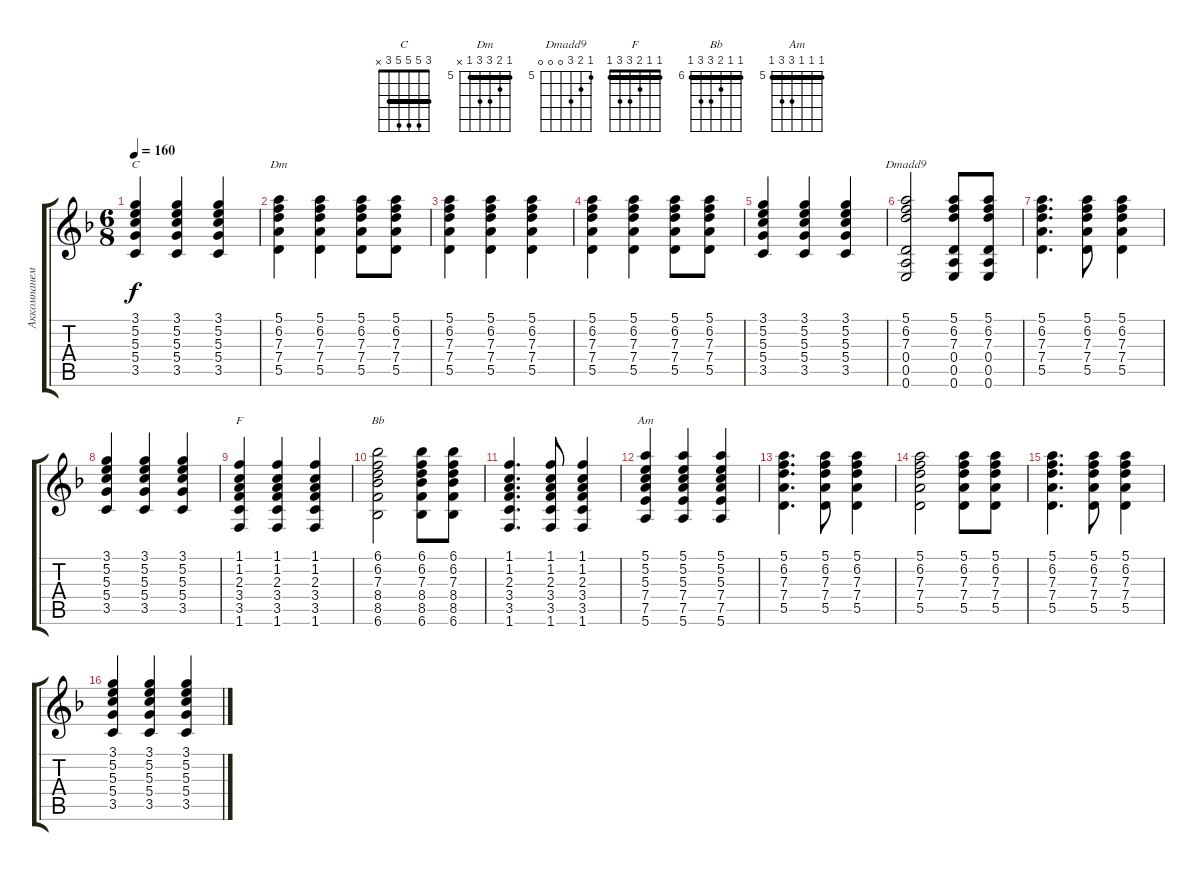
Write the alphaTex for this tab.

\track ("Аккомпанемент " "Аккомпанем") {instrument acousticguitarsteel}
\staff {score tabs}
\tuning (E4 B3 G3 D3 A2 E2) {hide}
\chord ("C" 3 5 5 5 3 x) {barre 3}
\chord ("Dm" 5 6 7 7 5 x) {firstfret 5 barre 5}
\chord ("Dmadd9" 5 6 7 0 0 0) {firstfret 5}
\chord ("F" 1 1 2 3 3 1) {barre 1}
\chord ("Bb" 6 6 7 8 8 6) {firstfret 6 barre 6}
\chord ("Am" 5 5 5 7 7 5) {firstfret 5 barre 5}
\ts (6 8)
\tempo 160
\clef g2
\ks dminor
(3.1 5.2 5.3 5.4 3.5).4{ch "C" dy f} (3.1 5.2 5.3 5.4 3.5).4 (3.1 5.2 5.3 5.4 3.5).4 |
(5.1 6.2 7.3 7.4 5.5).4{ch "Dm"} (5.1 6.2 7.3 7.4 5.5).4 (5.1 6.2 7.3 7.4 5.5).8 (5.1 6.2 7.3 7.4 5.5).8 |
(5.1 6.2 7.3 7.4 5.5).4 (5.1 6.2 7.3 7.4 5.5).4 (5.1 6.2 7.3 7.4 5.5).4 |
(5.1 6.2 7.3 7.4 5.5).4 (5.1 6.2 7.3 7.4 5.5).4 (5.1 6.2 7.3 7.4 5.5).8 (5.1 6.2 7.3 7.4 5.5).8 |
(3.1 5.2 5.3 5.4 3.5).4 (3.1 5.2 5.3 5.4 3.5).4 (3.1 5.2 5.3 5.4 3.5).4 |
(5.1 6.2 7.3 0.4 0.5 0.6).2{ch "Dmadd9"} (5.1 6.2 7.3 0.4 0.5 0.6).8 (5.1 6.2 7.3 0.4 0.5 0.6).8 |
(5.1 6.2 7.3 7.4 5.5).4{d} (5.1 6.2 7.3 7.4 5.5).8 (5.1 6.2 7.3 7.4 5.5).4 |
(3.1 5.2 5.3 5.4 3.5).4 (3.1 5.2 5.3 5.4 3.5).4 (3.1 5.2 5.3 5.4 3.5).4 |
(1.1 1.2 2.3 3.4 3.5 1.6).4{ch "F"} (1.1 1.2 2.3 3.4 3.5 1.6).4 (1.1 1.2 2.3 3.4 3.5 1.6).4 |
(6.1 6.2 7.3 8.4 8.5 6.6).2{ch "Bb"} (6.1 6.2 7.3 8.4 8.5 6.6).8 (6.1 6.2 7.3 8.4 8.5 6.6).8 |
(1.1 1.2 2.3 3.4 3.5 1.6).4{d} (1.1 1.2 2.3 3.4 3.5 1.6).8 (1.1 1.2 2.3 3.4 3.5 1.6).4 |
(5.1 5.2 5.3 7.4 7.5 5.6).4{ch "Am"} (5.1 5.2 5.3 7.4 7.5 5.6).4 (5.1 5.2 5.3 7.4 7.5 5.6).4 |
(5.1 6.2 7.3 7.4 5.5).4{d} (5.1 6.2 7.3 7.4 5.5).8 (5.1 6.2 7.3 7.4 5.5).4 |
(5.1 6.2 7.3 7.4 5.5).2 (5.1 6.2 7.3 7.4 5.5).8 (5.1 6.2 7.3 7.4 5.5).8 |
(5.1 6.2 7.3 7.4 5.5).4{d} (5.1 6.2 7.3 7.4 5.5).8 (5.1 6.2 7.3 7.4 5.5).4 |
(3.1 5.2 5.3 5.4 3.5).4 (3.1 5.2 5.3 5.4 3.5).4 (3.1 5.2 5.3 5.4 3.5).4
